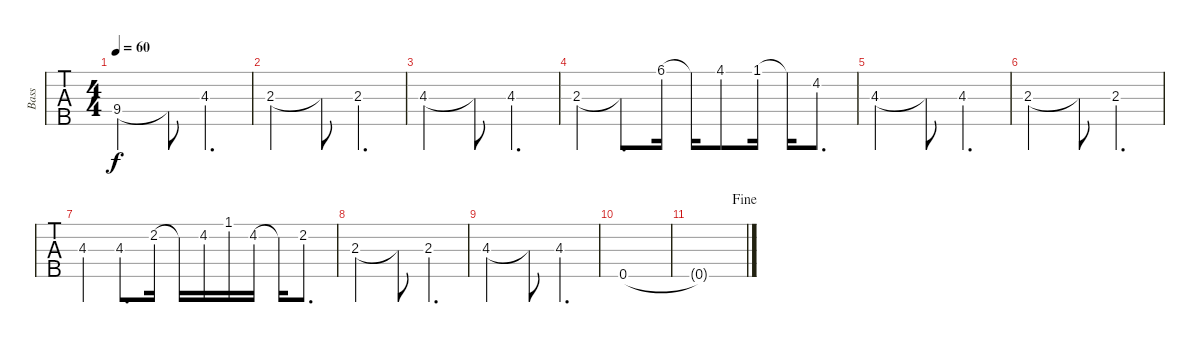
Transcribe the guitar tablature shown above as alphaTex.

\track ("Bass" "Bass") {instrument electricbassfinger}
\staff {tabs}
\tuning (G2 D2 A1 E1 B0) {hide}
\ts (4 4)
\tempo 60
\clef f4
\ks e
9.4.2{dy f} 9.4{t}.8 4.3.4{d} |
2.3.2 2.3{t}.8 2.3.4{d} |
4.3.2 4.3{t}.8 4.3.4{d} |
2.3.4 2.3{t}.8{d} 6.1.16 6.1{t}.16 4.1.8 1.1.16 1.1{t}.16 4.2.8{d} |
4.3.2 4.3{t}.8 4.3.4{d} |
2.3.2 2.3{t}.8 2.3.4{d} |
4.3.4 4.3.8{d} 2.2.16 2.2{t}.16 4.2.16 1.1.16 4.2.16 4.2{t}.16 2.2.8{d} |
2.3.2 2.3{t}.8 2.3.4{d} |
4.3.2 4.3{t}.8 4.3.4{d} |
0.5.1 |
\jump fine
0.5{t}.1
